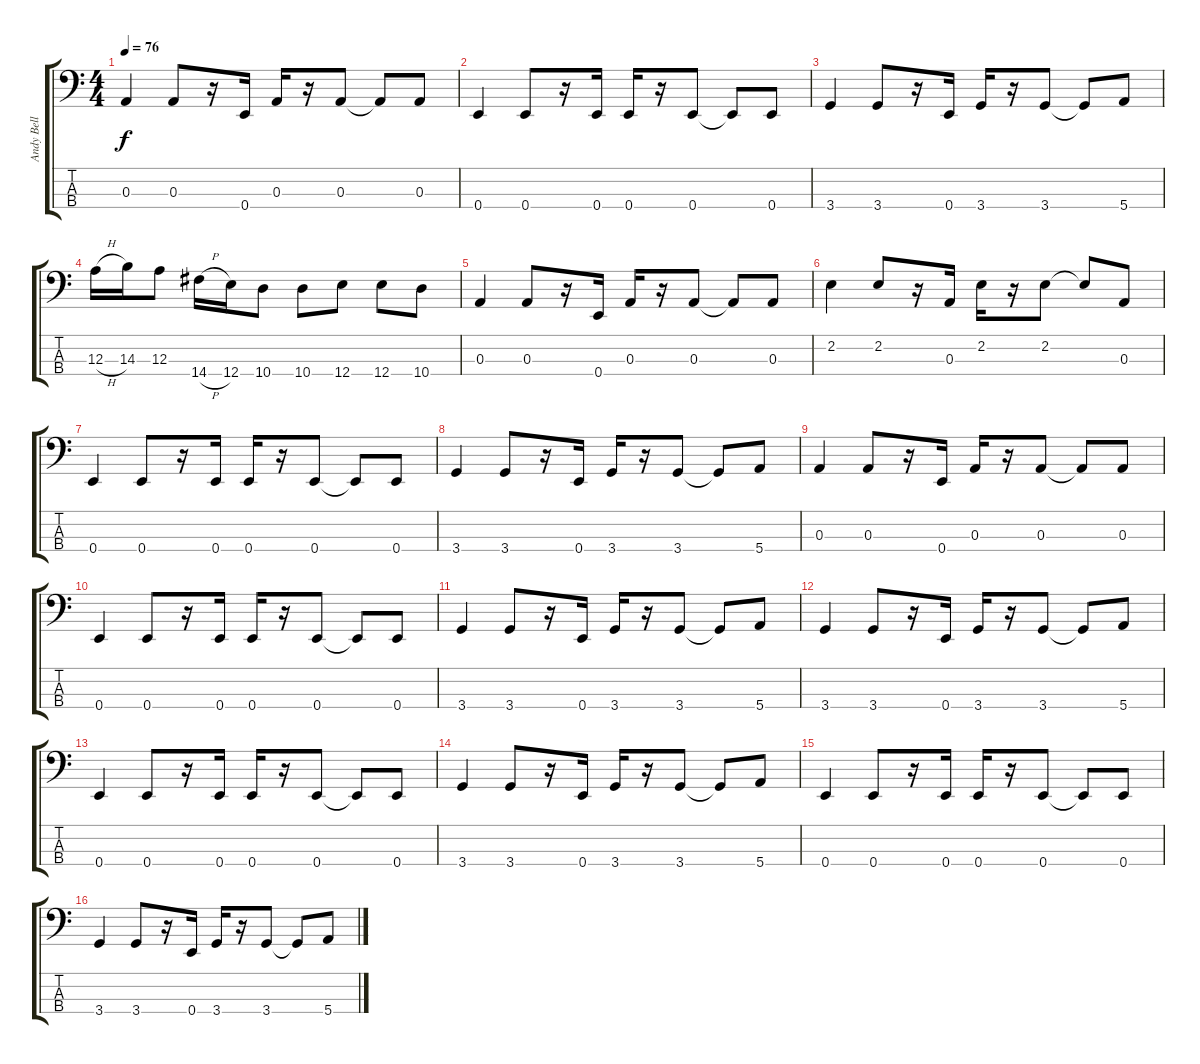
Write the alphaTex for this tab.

\track ("Andy Bell" "Andy Bell") {instrument electricbassfinger}
\staff {score tabs}
\tuning (G2 D2 A1 E1) {hide}
\ts (4 4)
\tempo 76
\clef f4
\ks c
0.3.4{dy f} 0.3.8 r.16 0.4.16 0.3.16 r.16 0.3.8 0.3{t}.8 0.3.8 |
0.4.4 0.4.8 r.16 0.4.16 0.4.16 r.16 0.4.8 0.4{t}.8 0.4.8 |
3.4.4 3.4.8 r.16 0.4.16 3.4.16 r.16 3.4.8 3.4{t}.8 5.4.8 |
12.3{h}.16 14.3.16 12.3.8 14.4{h}.16 12.4.16 10.4.8 10.4.8 12.4.8 12.4.8 10.4.8 |
0.3.4 0.3.8 r.16 0.4.16 0.3.16 r.16 0.3.8 0.3{t}.8 0.3.8 |
2.2.4 2.2.8 r.16 0.3.16 2.2.16 r.16 2.2.8 2.2{t}.8 0.3.8 |
0.4.4 0.4.8 r.16 0.4.16 0.4.16 r.16 0.4.8 0.4{t}.8 0.4.8 |
3.4.4 3.4.8 r.16 0.4.16 3.4.16 r.16 3.4.8 3.4{t}.8 5.4.8 |
0.3.4 0.3.8 r.16 0.4.16 0.3.16 r.16 0.3.8 0.3{t}.8 0.3.8 |
0.4.4 0.4.8 r.16 0.4.16 0.4.16 r.16 0.4.8 0.4{t}.8 0.4.8 |
3.4.4 3.4.8 r.16 0.4.16 3.4.16 r.16 3.4.8 3.4{t}.8 5.4.8 |
3.4.4 3.4.8 r.16 0.4.16 3.4.16 r.16 3.4.8 3.4{t}.8 5.4.8 |
0.4.4 0.4.8 r.16 0.4.16 0.4.16 r.16 0.4.8 0.4{t}.8 0.4.8 |
3.4.4 3.4.8 r.16 0.4.16 3.4.16 r.16 3.4.8 3.4{t}.8 5.4.8 |
0.4.4 0.4.8 r.16 0.4.16 0.4.16 r.16 0.4.8 0.4{t}.8 0.4.8 |
3.4.4 3.4.8 r.16 0.4.16 3.4.16 r.16 3.4.8 3.4{t}.8 5.4.8
